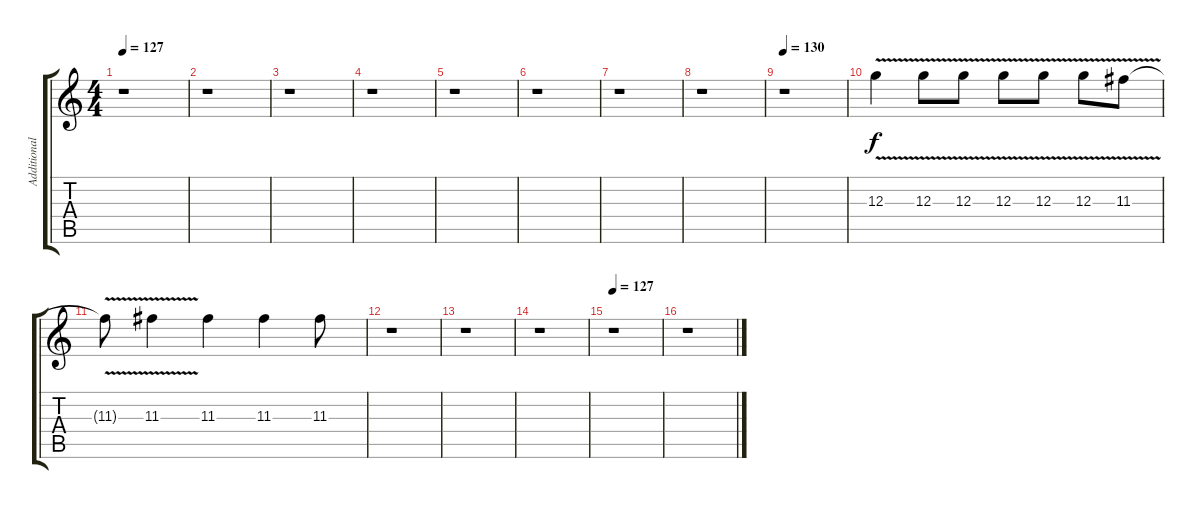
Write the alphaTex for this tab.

\track ("Additional Guitar" "Additional") {instrument overdrivenguitar}
\staff {score tabs}
\tuning (E4 B3 G3 D3 A2 E2) {hide}
\ts (4 4)
\tempo 127
\clef g2
\ks c
r.1{dy f} |
r.1 |
r.1 |
r.1 |
r.1 |
r.1 |
r.1 |
r.1 |
\tempo 130
r.1 |
12.3{v}.4{volume 12} 12.3{v}.8 12.3{v}.8 12.3{v}.8 12.3{v}.8 12.3{v}.8 11.3{v}.8 |
11.3{t}.8 11.3{v}.4 11.3.4 11.3.4 11.3.8 |
r.1 |
r.1 |
r.1 |
\tempo 127
r.1 |
r.1
